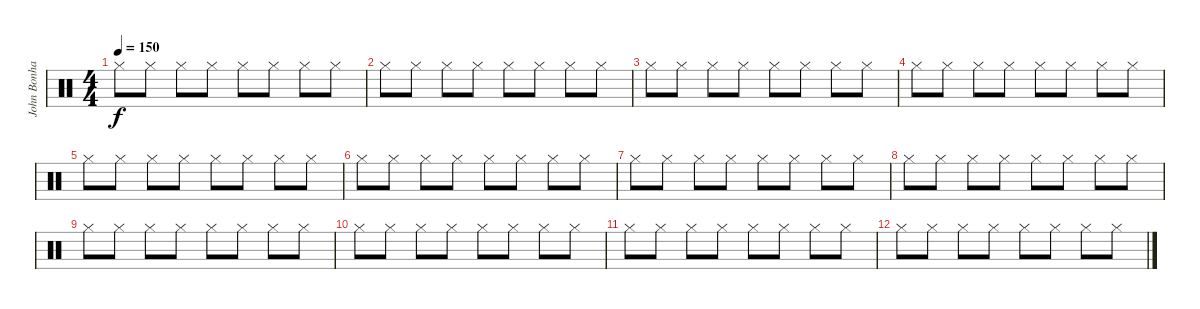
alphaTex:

\track ("John Bonham-Charley Cym." "John Bonha") {instrument percussion}
\staff {score}
\articulation defaults
\ts (4 4)
\tempo 150
\clef neutral
\ks c "Hi-Hat (closed)".8{dy f} "Hi-Hat (closed)".8 "Hi-Hat (closed)".8 "Hi-Hat (closed)".8 "Hi-Hat (closed)".8 "Hi-Hat (closed)".8 "Hi-Hat (closed)".8 "Hi-Hat (closed)".8
|
"Hi-Hat (closed)".8 "Hi-Hat (closed)".8 "Hi-Hat (closed)".8 "Hi-Hat (closed)".8 "Hi-Hat (closed)".8 "Hi-Hat (closed)".8 "Hi-Hat (closed)".8 "Hi-Hat (closed)".8 |
"Hi-Hat (closed)".8 "Hi-Hat (closed)".8 "Hi-Hat (closed)".8 "Hi-Hat (closed)".8 "Hi-Hat (closed)".8 "Hi-Hat (closed)".8 "Hi-Hat (closed)".8 "Hi-Hat (closed)".8 |
"Hi-Hat (closed)".8 "Hi-Hat (closed)".8 "Hi-Hat (closed)".8 "Hi-Hat (closed)".8 "Hi-Hat (closed)".8 "Hi-Hat (closed)".8 "Hi-Hat (closed)".8 "Hi-Hat (closed)".8 |
"Hi-Hat (closed)".8 "Hi-Hat (closed)".8 "Hi-Hat (closed)".8 "Hi-Hat (closed)".8 "Hi-Hat (closed)".8 "Hi-Hat (closed)".8 "Hi-Hat (closed)".8 "Hi-Hat (closed)".8 |
"Hi-Hat (closed)".8 "Hi-Hat (closed)".8 "Hi-Hat (closed)".8 "Hi-Hat (closed)".8 "Hi-Hat (closed)".8 "Hi-Hat (closed)".8 "Hi-Hat (closed)".8 "Hi-Hat (closed)".8 |
"Hi-Hat (closed)".8 "Hi-Hat (closed)".8 "Hi-Hat (closed)".8 "Hi-Hat (closed)".8 "Hi-Hat (closed)".8 "Hi-Hat (closed)".8 "Hi-Hat (closed)".8 "Hi-Hat (closed)".8 |
"Hi-Hat (closed)".8 "Hi-Hat (closed)".8 "Hi-Hat (closed)".8 "Hi-Hat (closed)".8 "Hi-Hat (closed)".8 "Hi-Hat (closed)".8 "Hi-Hat (closed)".8 "Hi-Hat (closed)".8 |
"Hi-Hat (closed)".8 "Hi-Hat (closed)".8 "Hi-Hat (closed)".8 "Hi-Hat (closed)".8 "Hi-Hat (closed)".8 "Hi-Hat (closed)".8 "Hi-Hat (closed)".8 "Hi-Hat (closed)".8 |
"Hi-Hat (closed)".8 "Hi-Hat (closed)".8 "Hi-Hat (closed)".8 "Hi-Hat (closed)".8 "Hi-Hat (closed)".8 "Hi-Hat (closed)".8 "Hi-Hat (closed)".8 "Hi-Hat (closed)".8 |
"Hi-Hat (closed)".8 "Hi-Hat (closed)".8 "Hi-Hat (closed)".8 "Hi-Hat (closed)".8 "Hi-Hat (closed)".8 "Hi-Hat (closed)".8 "Hi-Hat (closed)".8 "Hi-Hat (closed)".8 |
"Hi-Hat (closed)".8 "Hi-Hat (closed)".8 "Hi-Hat (closed)".8 "Hi-Hat (closed)".8 "Hi-Hat (closed)".8 "Hi-Hat (closed)".8 "Hi-Hat (closed)".8 "Hi-Hat (closed)".8
